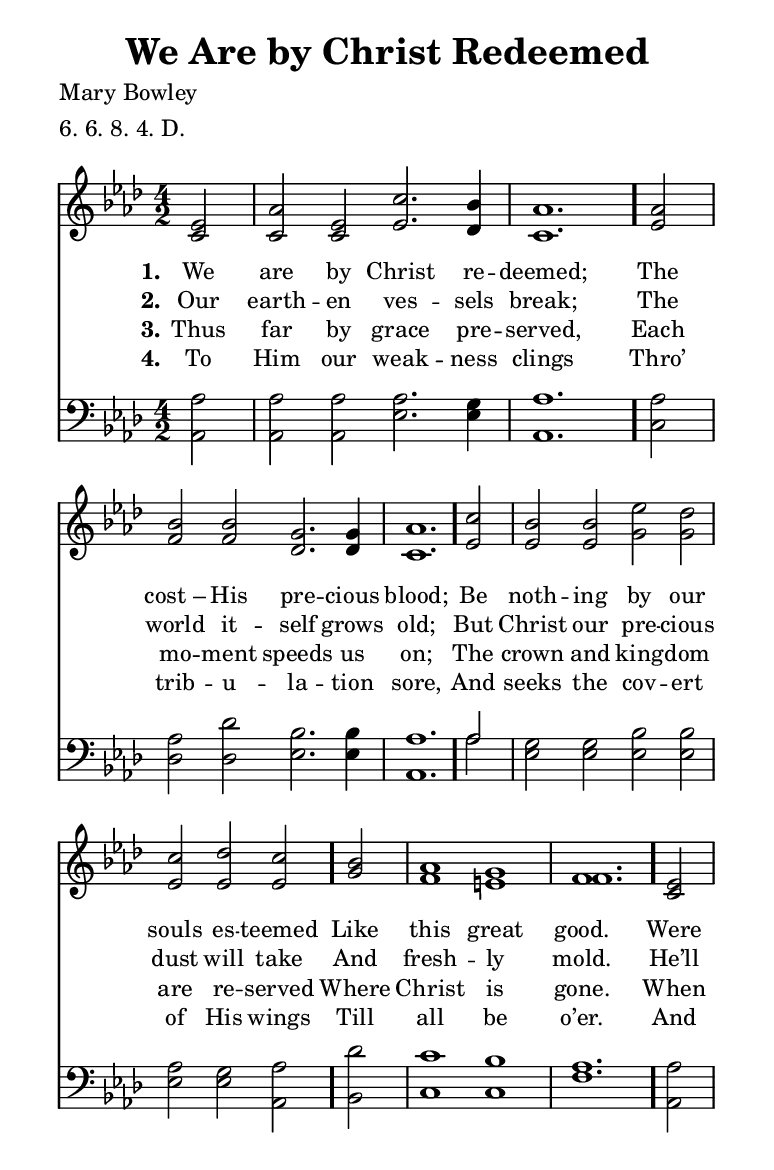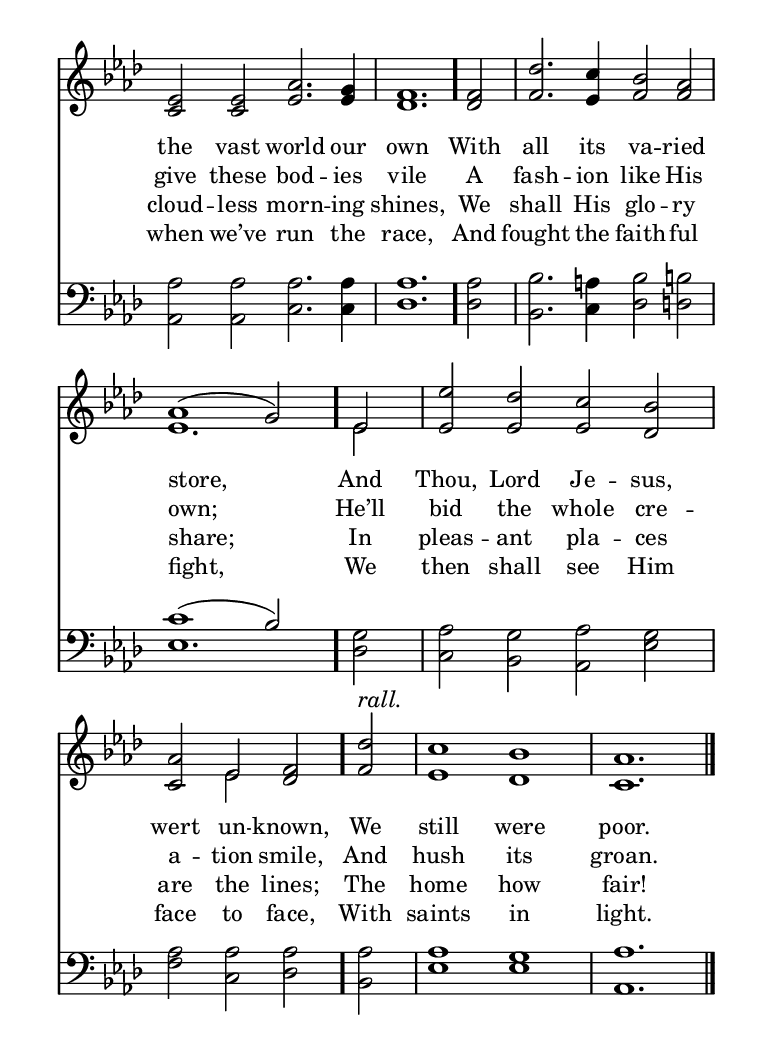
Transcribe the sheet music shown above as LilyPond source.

\include "common/global.ily"
\paper {
  \include "common/paper.ily"
}

\header{
  hymnnumber = "275"
  title = "We Are by Christ Redeemed"
  tunename = "Priory"
  meter = "6. 6. 8. 4. D."
  poet = "Mary Bowley"
  composer = ""
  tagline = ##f
}

global = {
  \include "common/overrides.ily"
  \override Staff.TimeSignature.style = #'numbered
  \time 4/2
  \override Score.MetronomeMark.transparent = ##t % hide all fermata changes too
  \tempo 2=90
  \key aes \major
  \partial 2
  \autoBeamOff
}

notesSoprano = {
\global
\relative c' {

  ees2 | aes ees c'2. bes4 | aes1.
  aes2 | bes bes g2. g4 | aes1. \eogbreak
  c2 | bes bes ees des | c des c
  bes2 | aes1 g | f1. \eogbreak
  ees2 | ees ees aes2. g4 | f1.
  f2 | des'2. c4 bes2 aes | aes1( g2) \eogbreak
  ees2 | ees' des c bes | aes ees f
  des'2^\markup{\italic rall.} | c1 bes | aes1. \eogbreak

  \bar "|."

}
}

notesAlto = {
\global
\relative e' {

  c2 | c c ees2. des4 | c1.
  ees2 | f f des2. des4 | c1.
  ees2 | ees ees g g | ees ees ees
  g2 | f1 e | f1.
  c2 | c c ees2. ees4 | des1.
  des2 | f2. ees4 f2 f | ees1.
  ees2 | ees ees ees des | c ees des
  f2 | ees1 des | c1.

}
}

notesTenor = {
\global
\relative a {

  aes2 | aes aes aes2. g4 | aes1.
  aes2 | aes des bes2. bes4 | aes1.
  aes2 | g g bes bes | aes g aes
  des2 | c1 bes | aes1.
  aes2 | aes aes aes2. aes4 | aes1.
  aes2 | bes2. a4 bes2 b | c1( bes2)
  g2 | aes g aes g | aes aes aes
  aes2 | aes1 g | aes1.

}
}

notesBass = {
\global
\relative f, {

  aes2 | aes aes ees'2. ees4 | aes,1.
  c2 | des des ees2. ees4 | aes,1.
  aes'2 | ees ees ees ees | ees ees aes,
  bes2 | c1 c | f1.
  aes,2 | aes aes c2. c4 | des1.
  des2 | bes2. c4 des2 d | ees1.
  des2 | c bes aes ees' | f c des
  bes2 | ees1 ees | aes,1.

}
}

wordsA = \lyricmode {
\set stanza = "1."

We are by Christ re -- deemed; \bar "."
The cost_– His pre -- cious blood; \bar "."
Be noth -- ing by our souls es -- teemed \bar "."
Like this great good. \bar "."
Were the vast world our own \bar "."
With all its va -- ried store, \bar "."
And Thou, Lord Je -- sus, wert un -- known, \bar "."
We still were poor. \bar "."

}

wordsB = \lyricmode {
\set stanza = "2."

Our earth -- en ves -- sels break;
The world it -- self grows old;
But Christ our pre -- cious dust will take
And fresh -- ly mold.
He’ll give these bod -- ies vile
A fash -- ion like His own;
He’ll bid the whole cre -- a -- tion smile,
And hush its groan.

}

wordsC = \lyricmode {
\set stanza = "3."

Thus far by grace pre -- served,
Each mo -- ment speeds us on;
The crown and king -- dom are re -- served
Where Christ is gone.
When cloud -- less morn -- ing shines,
We shall His glo -- ry share;
In pleas -- ant pla -- ces are the lines;
The home how fair!

}

wordsD = \lyricmode {
\set stanza = "4."

To Him our weak -- ness clings
Thro’ trib -- u -- la -- tion sore,
And seeks the cov -- ert of His wings
Till all be o’er.
And when we’ve run the race,
And fought the faith -- ful fight,
We then shall see Him face to face,
With saints in light.

}

\score {
  \context ChoirStaff <<
    \context Staff = upper <<
      \set Staff.autoBeaming = ##f
      \set ChoirStaff.systemStartDelimiter = #'SystemStartBar
      \set ChoirStaff.printPartCombineTexts = ##f
      \partcombine #'(2 . 11) \notesSoprano \notesAlto
      \context NullVoice = sopranos { \voiceOne << \notesSoprano >> }
      \context Lyrics = one   \lyricsto sopranos \wordsA
      \context Lyrics = two   \lyricsto sopranos \wordsB
      \context Lyrics = three \lyricsto sopranos \wordsC
      \context Lyrics = four  \lyricsto sopranos \wordsD
    >>
    \context Staff = men <<
      \set Staff.autoBeaming = ##f
      \clef bass
      \set ChoirStaff.printPartCombineTexts = ##f
      \partcombine #'(2 . 11) \notesTenor \notesBass
    >>
  >>
  \layout {
    \include "common/layout.ily"
  }
  \midi{
    \include "common/midi.ily"
  }
}

\version "2.19.49"  % necessary for upgrading to future LilyPond versions.

% vi:set et ts=2 sw=2 ai nocindent syntax=lilypond:
